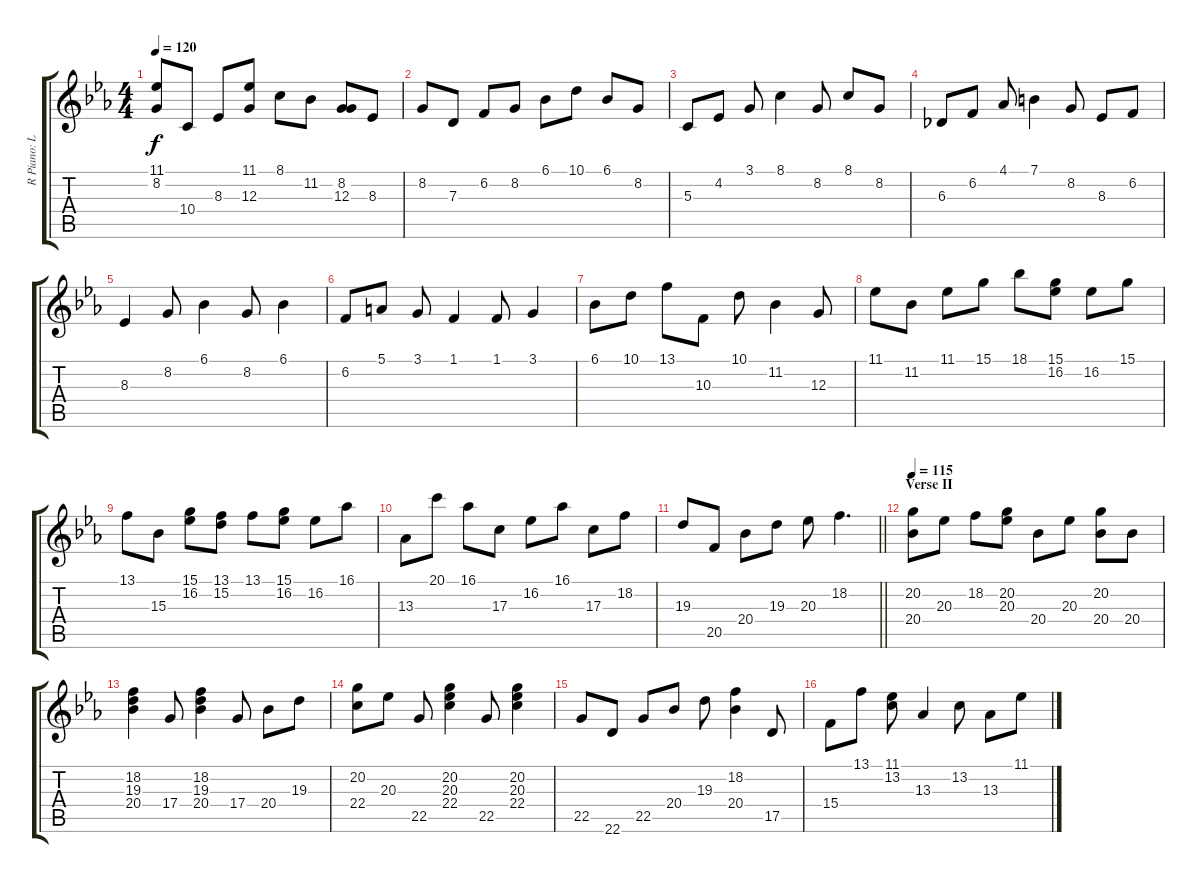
\track ("R Piano: Larry" "R Piano: L") {instrument acousticgrandpiano}
\staff {score tabs}
\tuning (E4 B3 G3 D3 A2 E2) {hide}
\ts (4 4)
\tempo 120
\clef g2
\ks eb
(11.1 8.2).8{dy f} 10.4.8 8.3.8 (11.1 12.3).8 8.1.8 11.2.8 (8.2 12.3).8 8.3.8 |
8.2.8 7.3.8 6.2.8 8.2.8 6.1.8 10.1.8 6.1.8 8.2.8 |
5.3.8 4.2.8 3.1.8 8.1.4 8.2.8 8.1.8 8.2.8 |
6.3.8 6.2.8 4.1.8 7.1.4 8.2.8 8.3.8 6.2.8 |
8.3.4 8.2.8 6.1.4 8.2.8 6.1.4 |
6.2.8 5.1.8 3.1.8 1.1.4 1.1.8 3.1.4 |
6.1.8 10.1.8 13.1.8 10.3.8 10.1.8 11.2.4 12.3.8 |
11.1.8 11.2.8 11.1.8 15.1.8 18.1.8 (15.1 16.2).8 16.2.8 15.1.8 |
13.1.8 15.3.8 (15.1 16.2).8 (13.1 15.2).8 13.1.8 (15.1 16.2).8 16.2.8 16.1.8 |
13.3.8 20.1.8 16.1.8 17.3.8 16.2.8 16.1.8 17.3.8 18.2.8 |
\barLineRight lightlight
19.3.8 20.5.8 20.4.8 19.3.8 20.3.8 18.2.4{d} |
\section ("" "Verse II")
\tempo 115
(20.2 20.4).8 20.3.8 18.2.8 (20.2 20.3).8 20.4.8 20.3.8 (20.2 20.4).8 20.4.8 |
(18.2 19.3 20.4).4 17.4.8 (18.2 19.3 20.4).4 17.4.8 20.4.8 19.3.8 |
(20.2 22.4).8 20.3.8 22.5.8 (20.2 20.3 22.4).4 22.5.8 (20.2 20.3 22.4).4 |
22.5.8 22.6.8 22.5.8 20.4.8 19.3.8 (18.2 20.4).4 17.5.8 |
15.4.8 13.1.8 (11.1 13.2).8 13.3.4 13.2.8 13.3.8 11.1.8
